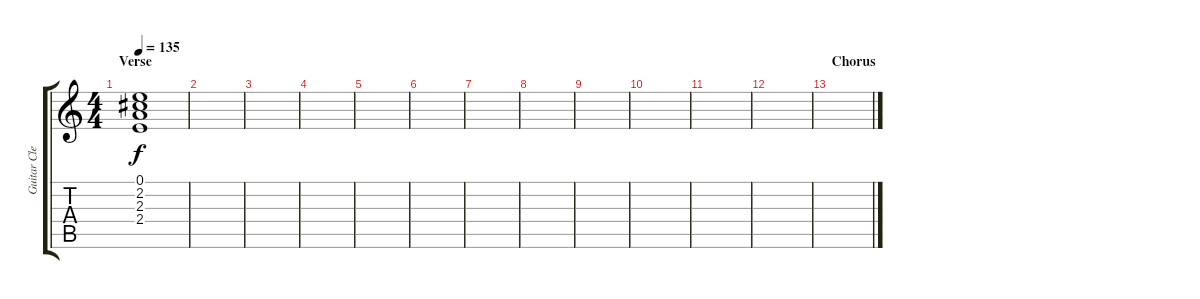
\track ("Guitar Clean" "Guitar Cle") {instrument electricguitarclean}
\staff {score tabs}
\tuning (E4 B3 G3 D3 A2 E2) {hide}
\ts (4 4)
\section ("" "Verse")
\tempo 135
\clef g2
\ks c
(0.1 2.2 2.3 2.4).1{dy f} |
|
|
|
|
|
|
|
|
|
|
|
\section ("" "Chorus")
